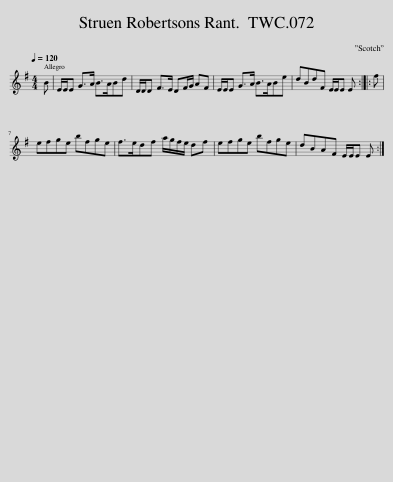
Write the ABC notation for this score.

X:1
L:1/8
Q:1/4=120
M:4/4
I:linebreak $
K:Emin
V:1 treble
V:1
 B | E/E/E G>A B>ABd | D/D/D F>E DF/G/ AF | E/E/E G>A B>ABe | dBdF E/E/E E :: %5
 f |$ efge bfge | f>edf a/g/f/e/ df | efge bfge | dBAF E/E/E E :| %10
